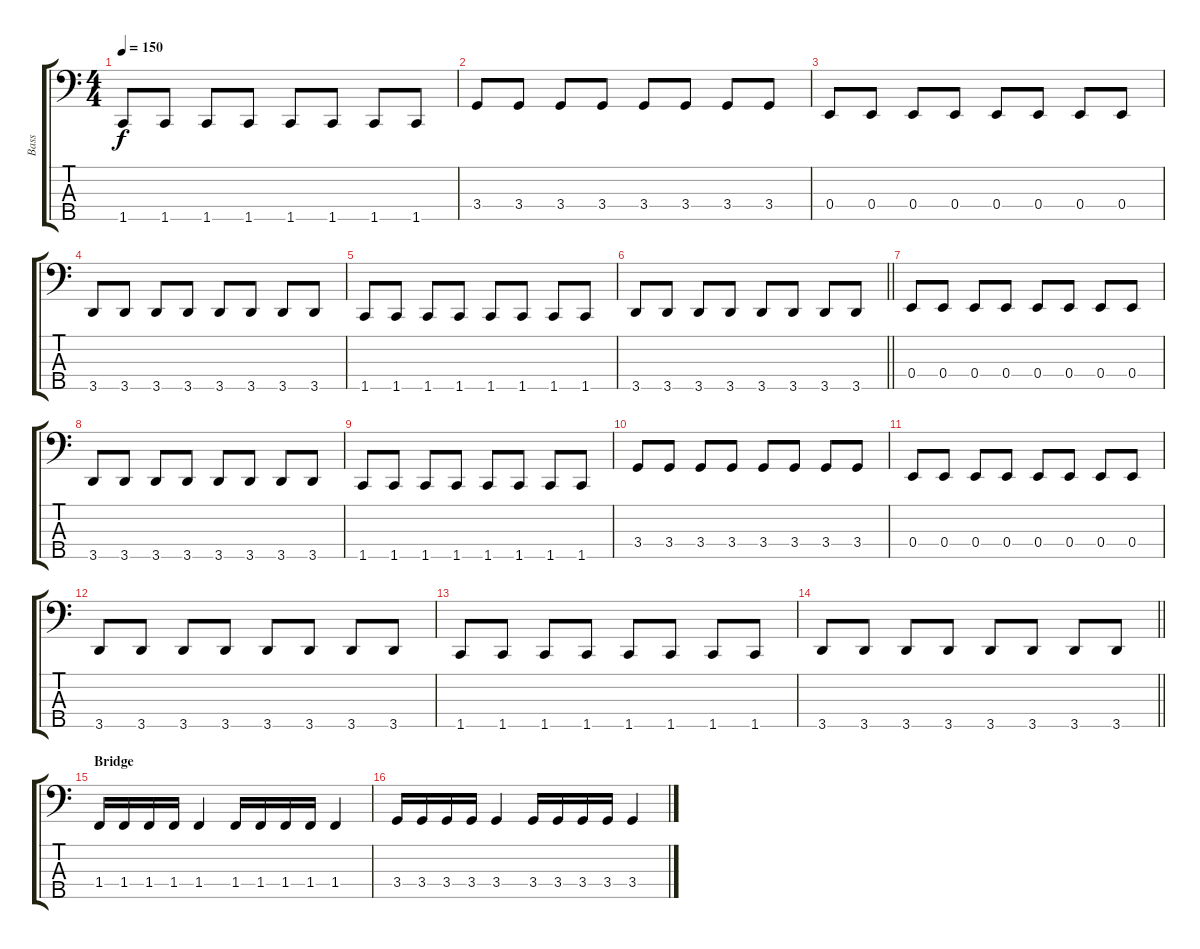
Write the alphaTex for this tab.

\track ("Bass" "Bass") {instrument electricbassfinger}
\staff {score tabs}
\tuning (G2 D2 A1 E1 B0) {hide}
\ts (4 4)
\tempo 150
\clef f4
\ks c
1.5.8{dy f} 1.5.8 1.5.8 1.5.8 1.5.8 1.5.8 1.5.8 1.5.8 |
3.4.8 3.4.8 3.4.8 3.4.8 3.4.8 3.4.8 3.4.8 3.4.8 |
0.4.8 0.4.8 0.4.8 0.4.8 0.4.8 0.4.8 0.4.8 0.4.8 |
3.5.8 3.5.8 3.5.8 3.5.8 3.5.8 3.5.8 3.5.8 3.5.8 |
1.5.8 1.5.8 1.5.8 1.5.8 1.5.8 1.5.8 1.5.8 1.5.8 |
\barLineRight lightlight
3.5.8 3.5.8 3.5.8 3.5.8 3.5.8 3.5.8 3.5.8 3.5.8 |
0.4.8 0.4.8 0.4.8 0.4.8 0.4.8 0.4.8 0.4.8 0.4.8 |
3.5.8 3.5.8 3.5.8 3.5.8 3.5.8 3.5.8 3.5.8 3.5.8 |
1.5.8 1.5.8 1.5.8 1.5.8 1.5.8 1.5.8 1.5.8 1.5.8 |
3.4.8 3.4.8 3.4.8 3.4.8 3.4.8 3.4.8 3.4.8 3.4.8 |
0.4.8 0.4.8 0.4.8 0.4.8 0.4.8 0.4.8 0.4.8 0.4.8 |
3.5.8 3.5.8 3.5.8 3.5.8 3.5.8 3.5.8 3.5.8 3.5.8 |
1.5.8 1.5.8 1.5.8 1.5.8 1.5.8 1.5.8 1.5.8 1.5.8 |
\barLineRight lightlight
3.5.8 3.5.8 3.5.8 3.5.8 3.5.8 3.5.8 3.5.8 3.5.8 |
\section ("" "Bridge")
1.4.16 1.4.16 1.4.16 1.4.16 1.4.4 1.4.16 1.4.16 1.4.16 1.4.16 1.4.4 |
3.4.16 3.4.16 3.4.16 3.4.16 3.4.4 3.4.16 3.4.16 3.4.16 3.4.16 3.4.4
